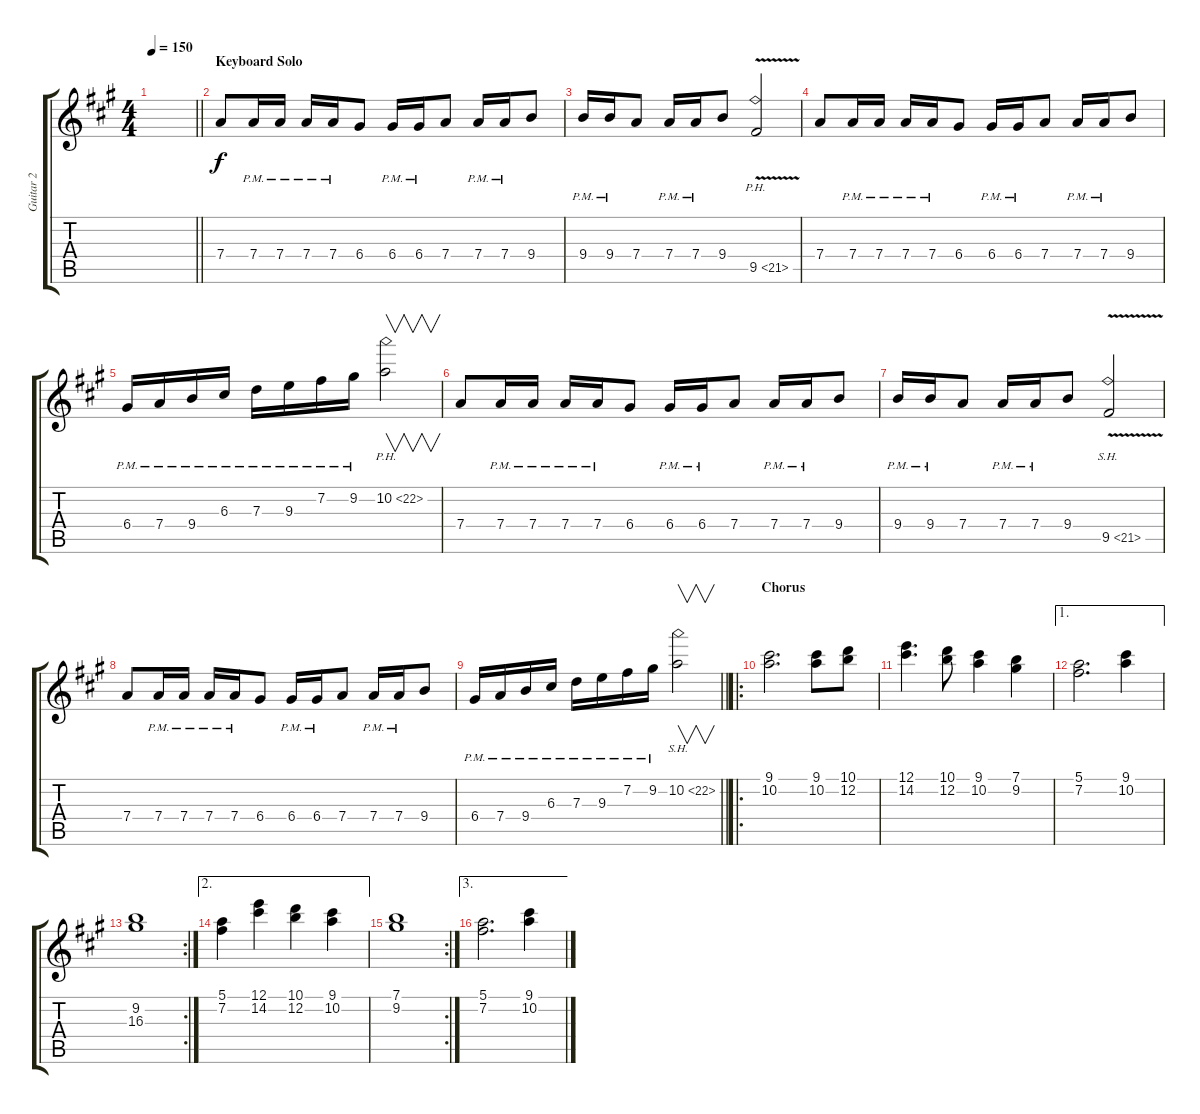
\track ("Guitar 2" "Guitar 2") {instrument distortionguitar}
\staff {score tabs}
\tuning (E4 B3 G3 D3 A2 E2) {hide}
\ts (4 4)
\tempo 150
\clef g2
\barLineRight lightlight
\ks f#minor
|
\section ("" "Keyboard Solo")
7.4.8 7.4{pm}.16 7.4{pm}.16 7.4{pm}.16 7.4{pm}.16 6.4.8 6.4{pm}.16 6.4{pm}.16 7.4.8 7.4{pm}.16 7.4{pm}.16 9.4.8 |
9.4{pm}.16 9.4{pm}.16 7.4.8 7.4{pm}.16 7.4{pm}.16 9.4.8 9.5{ph 12 v}.2 |
7.4.8 7.4{pm}.16 7.4{pm}.16 7.4{pm}.16 7.4{pm}.16 6.4.8 6.4{pm}.16 6.4{pm}.16 7.4.8 7.4{pm}.16 7.4{pm}.16 9.4.8 |
6.4{pm}.16 7.4{pm}.16 9.4{pm}.16 6.3{pm}.16 7.3{pm}.16 9.3{pm}.16 7.2{pm}.16 9.2{pm}.16 10.2{ph 12}.2{v} |
7.4.8 7.4{pm}.16 7.4{pm}.16 7.4{pm}.16 7.4{pm}.16 6.4.8 6.4{pm}.16 6.4{pm}.16 7.4.8 7.4{pm}.16 7.4{pm}.16 9.4.8 |
9.4{pm}.16 9.4{pm}.16 7.4.8 7.4{pm}.16 7.4{pm}.16 9.4.8 9.5{sh 12 v}.2 |
7.4.8 7.4{pm}.16 7.4{pm}.16 7.4{pm}.16 7.4{pm}.16 6.4.8 6.4{pm}.16 6.4{pm}.16 7.4.8 7.4{pm}.16 7.4{pm}.16 9.4.8 |
\barLineRight lightlight
6.4{pm}.16 7.4{pm}.16 9.4{pm}.16 6.3{pm}.16 7.3{pm}.16 9.3{pm}.16 7.2{pm}.16 9.2{pm}.16 10.2{sh 12}.2{v} |
\ro
\section ("" "Chorus")
(9.1 10.2).2{d} (9.1 10.2).8 (10.1 12.2).8 |
(12.1 14.2).4{d} (10.1 12.2).8 (9.1 10.2).4 (7.1 9.2).4 |
\ae 1
(5.1 7.2).2{d} (9.1 10.2).4 |
\rc 2
(9.2 16.3).1 |
\ae 2
(5.1 7.2).4 (12.1 14.2).4 (10.1 12.2).4 (9.1 10.2).4 |
\rc 2
(7.1 9.2).1 |
\ae 3
(5.1 7.2).2{d} (9.1 10.2).4
